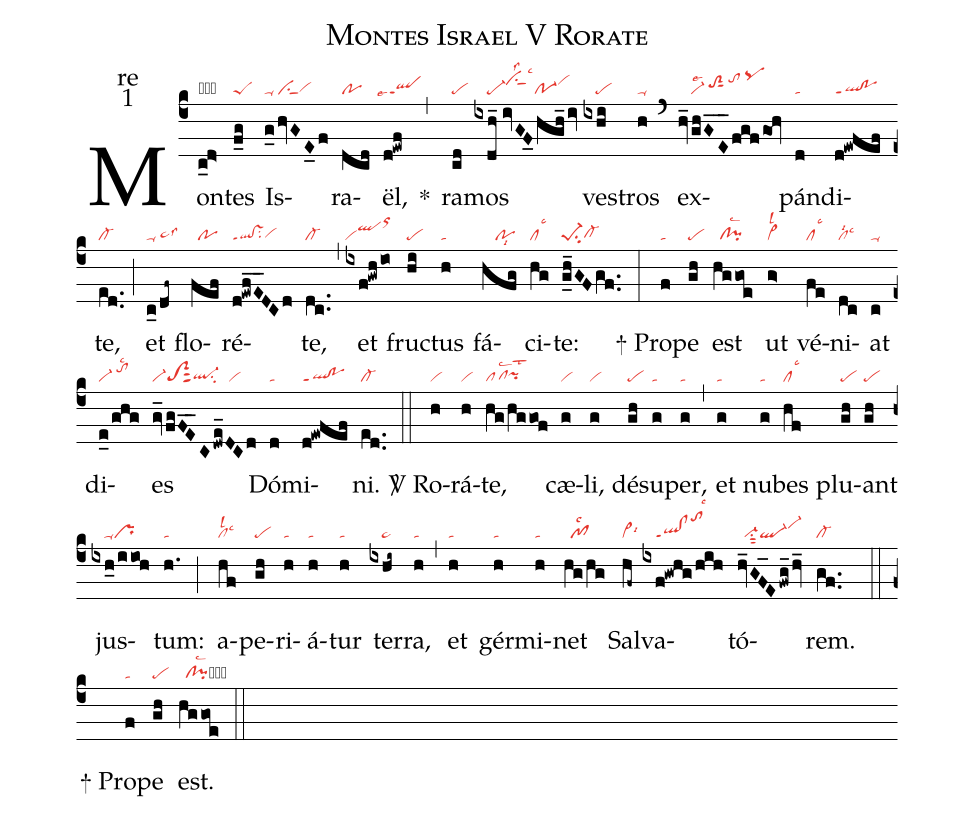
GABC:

name:Montes Israel V Rorate;
office-part:re;
mode:1;
nabc-lines:1;
%%
(c4) Mon(c_d>|obpe>1)tes(f_g|peS) Is(g_0/hvGE_0f|ta-/visu1sut1vihg)ra(dcd|po)ël,(d!ewf|``qlppt1lse7) <sp>*</sp>(,) ra(cd|pe)mos(ixdh_//ivGF_0hgh_/iv|////pe-vihjsu1sut1lss2lsc3po-1vihj) ves(ixhi|////pe)tros(h|ta-) (`) ex(hv_/ghGE__fgf/goh|////vi-lse2/toS2hisut1/tohk/pqhl)pán(d|ta)di(d!ewfef|ql!poppt1)te,(ed..|cl-) (;) et(c_0/df~|ta-/ta>hglss3) flo(fef|//po)ré(d!ewfE__DCd|ql!vsppt1su2vihg)te,(dc..|cl-) (,) et(ixf!gwh/io|viqlhjorhm) fruc(hi|pe)tus(h|ta) fá(hfg|////polsi8)ci(hg|cllsc3)te:(g_h_GFgf..|pe-1su2cl-hg) (:)

<sp>+</sp> Pro(f|ta)pe(gh|pe) est(hggoe|//cl!pilsc2) ut(g>|vi>lsl2) vé(fe|cllsc3)ni(dc|cllsi2lsc3)at(c|ta-) di(e_0/ghg|vi-/tohjlsc2)es(gv_/fgFE__C/dwe_DCd|vi-toS2sut2ql-hgsu2vi) Dó(d|ta)mi(d!ewfef|ql!poppt1)ni.(ed..|cl-) (::)

<sp>V/</sp> Ro(h|vi)rá(h|vi)te,(hg/hggof|pflsc2``pihhlst2) cæ(g|vi)li,(g|vi) dé(gh|pe)su(g|ta)per,(g|ta) (,) et(g|ta) nu(g|ta)bes(hf|cllsc3) plu(gh|pe)ant(gh|pe) jus(ixh_0/iioh|////ta-pr)tum:(h.|ta) (;) a(hf|cllsl2lsc3)pe(gh|pe)ri(h|ta)á(h|ta)tur(h|ta) ter(ixhi~|////ta>)ra,(h|ta) (,) et(h|ta) gér(h|ta)mi(h|ta)net(hg/hg|//pf1lsc2) Sal(hf~|vi>lsi6)va(ixf!gwhg/hih|////ql!clppt1tohmlsc3)tó(hv_GF_E/fwg_2/hv_|//vi-su1sut2ql-vi-hj)rem.(gf..|cl-) (::)

<sp>+</sp> Pro(f|ta)pe(gh|pe) est.(hggoe|//cl!pilsc2cb) (::)
